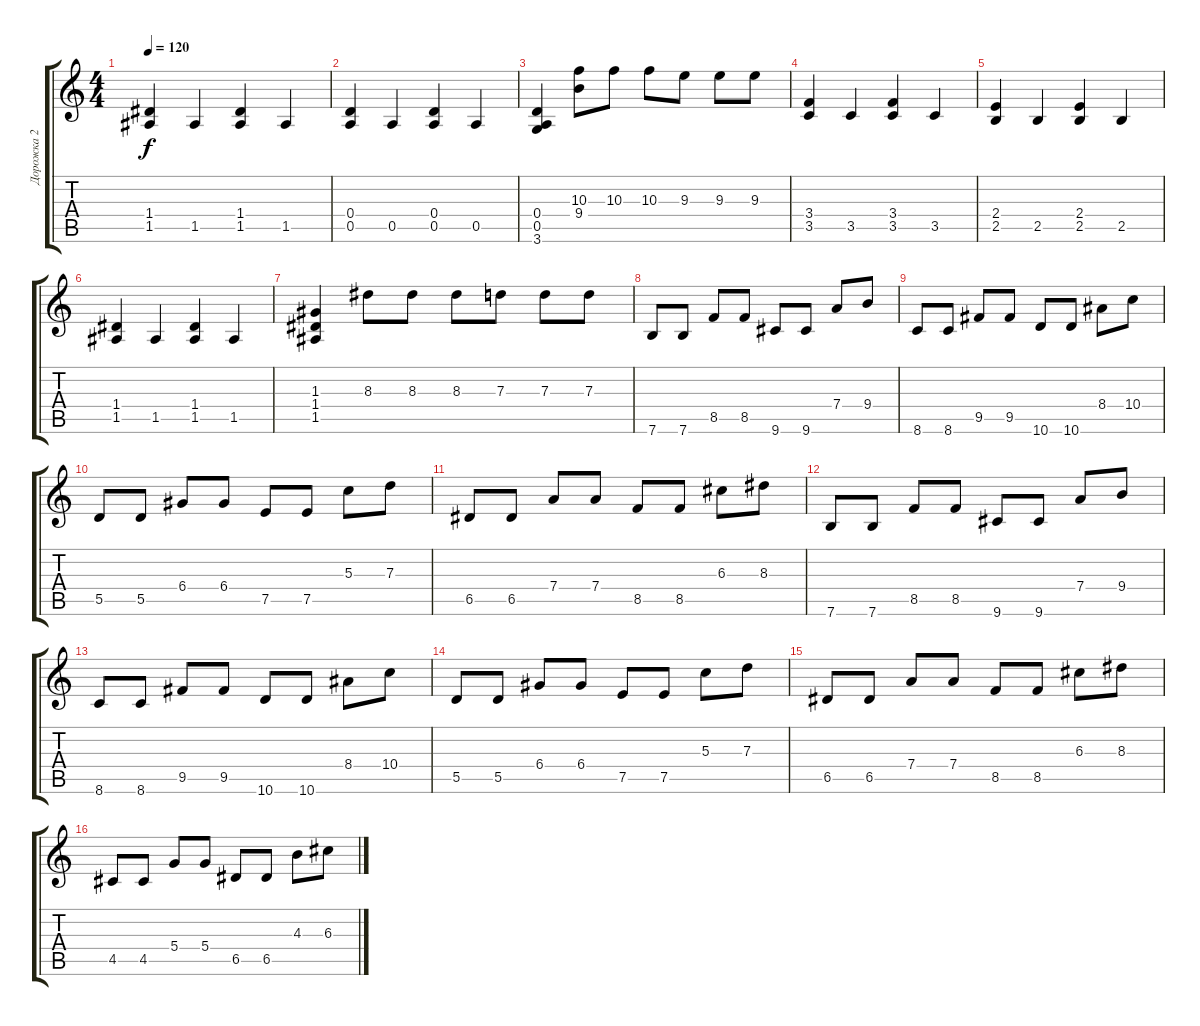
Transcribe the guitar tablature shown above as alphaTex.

\track ("Дорожка 2" "Дорожка 2") {instrument distortionguitar}
\staff {score tabs}
\tuning (E4 B3 G3 D3 A2 E2) {hide}
\ts (4 4)
\tempo 120
\clef g2
\ks c
(1.4 1.5).4{dy f} 1.5.4 (1.4 1.5).4 1.5.4 |
(0.4 0.5).4 0.5.4 (0.4 0.5).4 0.5.4 |
(0.4 0.5 3.6).4 (10.3 9.4).8 10.3.8 10.3.8 9.3.8 9.3.8 9.3.8 |
(3.4 3.5).4 3.5.4 (3.4 3.5).4 3.5.4 |
(2.4 2.5).4 2.5.4 (2.4 2.5).4 2.5.4 |
(1.4 1.5).4 1.5.4 (1.4 1.5).4 1.5.4 |
(1.3 1.4 1.5).4 8.3.8 8.3.8 8.3.8 7.3.8 7.3.8 7.3.8 |
7.6.8 7.6.8 8.5.8 8.5.8 9.6.8 9.6.8 7.4.8 9.4.8 |
8.6.8 8.6.8 9.5.8 9.5.8 10.6.8 10.6.8 8.4.8 10.4.8 |
5.5.8 5.5.8 6.4.8 6.4.8 7.5.8 7.5.8 5.3.8 7.3.8 |
6.5.8 6.5.8 7.4.8 7.4.8 8.5.8 8.5.8 6.3.8 8.3.8 |
7.6.8 7.6.8 8.5.8 8.5.8 9.6.8 9.6.8 7.4.8 9.4.8 |
8.6.8 8.6.8 9.5.8 9.5.8 10.6.8 10.6.8 8.4.8 10.4.8 |
5.5.8 5.5.8 6.4.8 6.4.8 7.5.8 7.5.8 5.3.8 7.3.8 |
6.5.8 6.5.8 7.4.8 7.4.8 8.5.8 8.5.8 6.3.8 8.3.8 |
4.5.8 4.5.8 5.4.8 5.4.8 6.5.8 6.5.8 4.3.8 6.3.8
